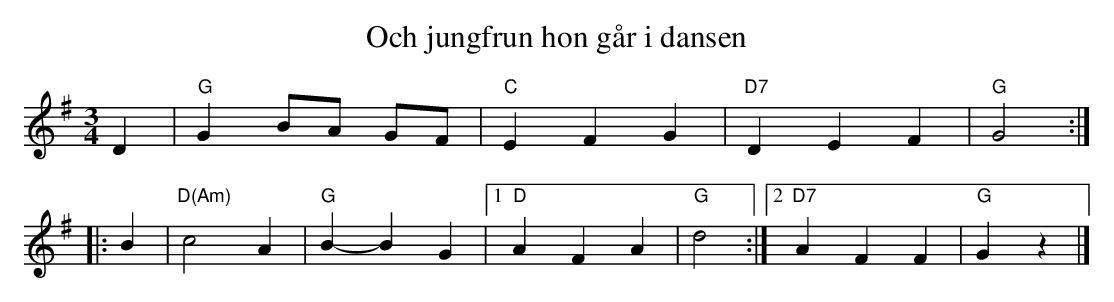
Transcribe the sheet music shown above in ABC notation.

X:1
T: Och jungfrun hon g\aar i dansen
M: 3/4
L: 1/8
K: G
   D2 | "G"G2 BA GF | "C"E2 F2 G2 | "D7"D2 E2 F2 | "G"G4 :|
|: B2 | "D(Am)"c4 A2 | "G"B2-B2 G2 |1 "D"A2 F2 A2 | "G"d4  :|2 "D7"A2 F2 F2 | "G"G2 z2 |]
